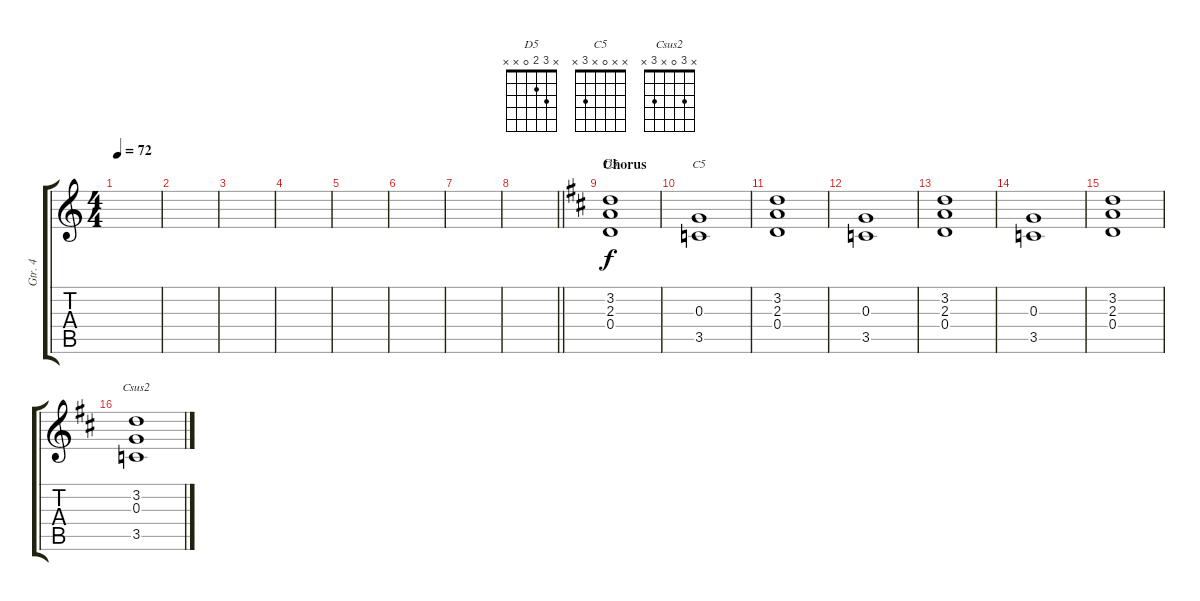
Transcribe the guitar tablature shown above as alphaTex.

\track ("Gtr. 4" "Gtr. 4") {instrument distortionguitar}
\staff {score tabs}
\tuning (E4 B3 G3 D3 A2 E2) {hide}
\chord ("D5" x 3 2 0 x x)
\chord ("C5" x x 0 x 3 x)
\chord ("Csus2" x 3 0 x 3 x)
\ts (4 4)
\tempo 72
\clef g2
\ks c
|
|
|
|
|
|
|
\barLineRight lightlight
|
\section ("" "Chorus")
\ks d
(3.2 2.3 0.4).1{ch "D5"} |
(0.3 3.5).1{ch "C5"} |
(3.2 2.3 0.4).1 |
(0.3 3.5).1 |
(3.2 2.3 0.4).1 |
(0.3 3.5).1 |
(3.2 2.3 0.4).1 |
(3.2 0.3 3.5).1{ch "Csus2" volume 0}
